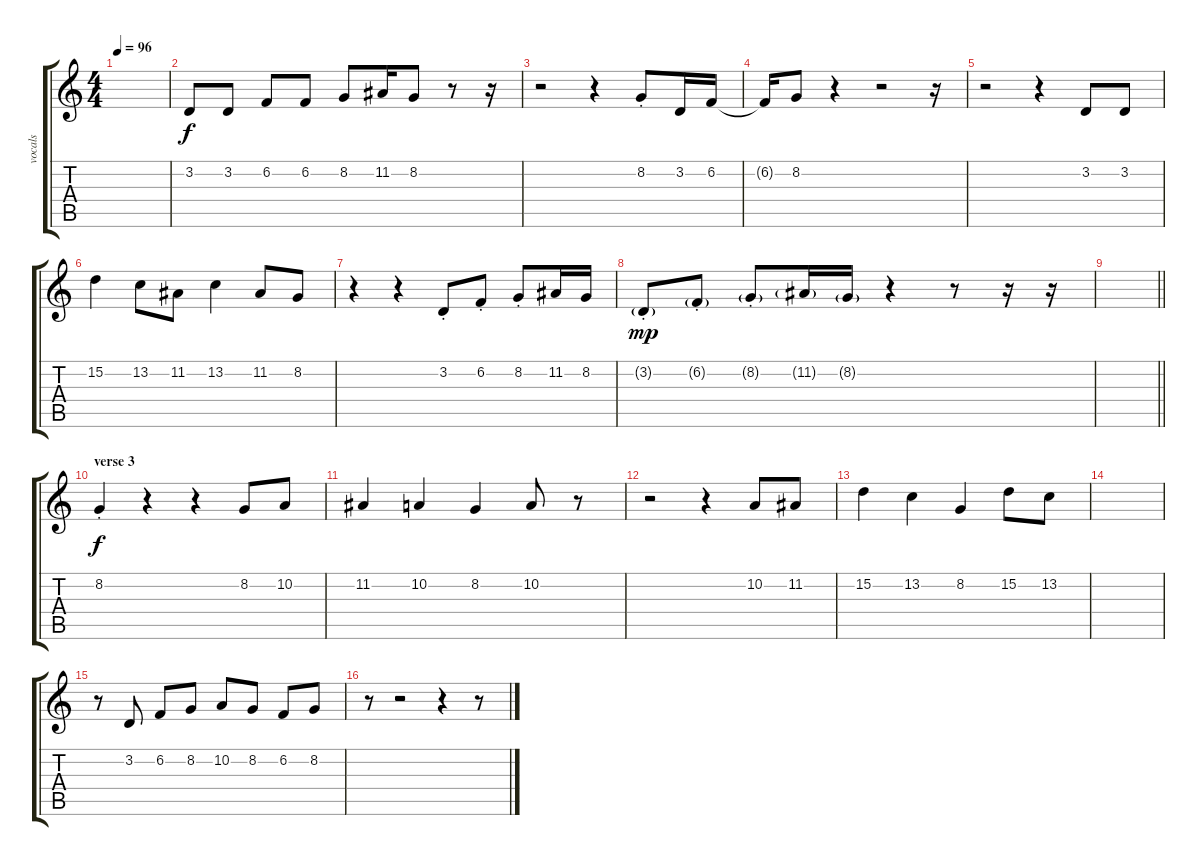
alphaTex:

\track ("vocals" "vocals") {instrument trumpet}
\staff {score tabs}
\tuning (E4 B3 G3 D3 A2 E2) {hide}
\ts (4 4)
\tempo 96
\clef g2
\ks c
|
3.2.8{dy f} 3.2.8 6.2.8 6.2.8 8.2.8 11.2.16 8.2.8 r.8 r.16 |
r.2 r.4 8.2{st}.8 3.2.16 6.2.16 |
6.2{t}.16 8.2.8 r.4 r.2 r.16 |
r.2 r.4 3.2.8 3.2.8 |
15.2.4 13.2.8 11.2.8 13.2.4 11.2.8 8.2.8 |
r.4 r.4 3.2{st}.8 6.2{st}.8 8.2{st}.8 11.2.16 8.2.16 |
3.2{g st}.8{dy mp} 6.2{g st}.8 8.2{g st}.8 11.2{g}.16 8.2{g}.16 r.4 r.8 r.16 r.16 |
\barLineRight lightlight
|
\section ("" "verse 3")
8.2{st}.4{dy f} r.4 r.4 8.2.8 10.2.8 |
11.2.4 10.2.4 8.2.4 10.2.8 r.8 |
r.2 r.4 10.2.8 11.2.8 |
15.2.4 13.2.4 8.2.4 15.2.8 13.2.8 |
|
r.8 3.2.8 6.2.8 8.2.8 10.2.8 8.2.8 6.2.8 8.2.8 |
r.8 r.2 r.4 r.8
